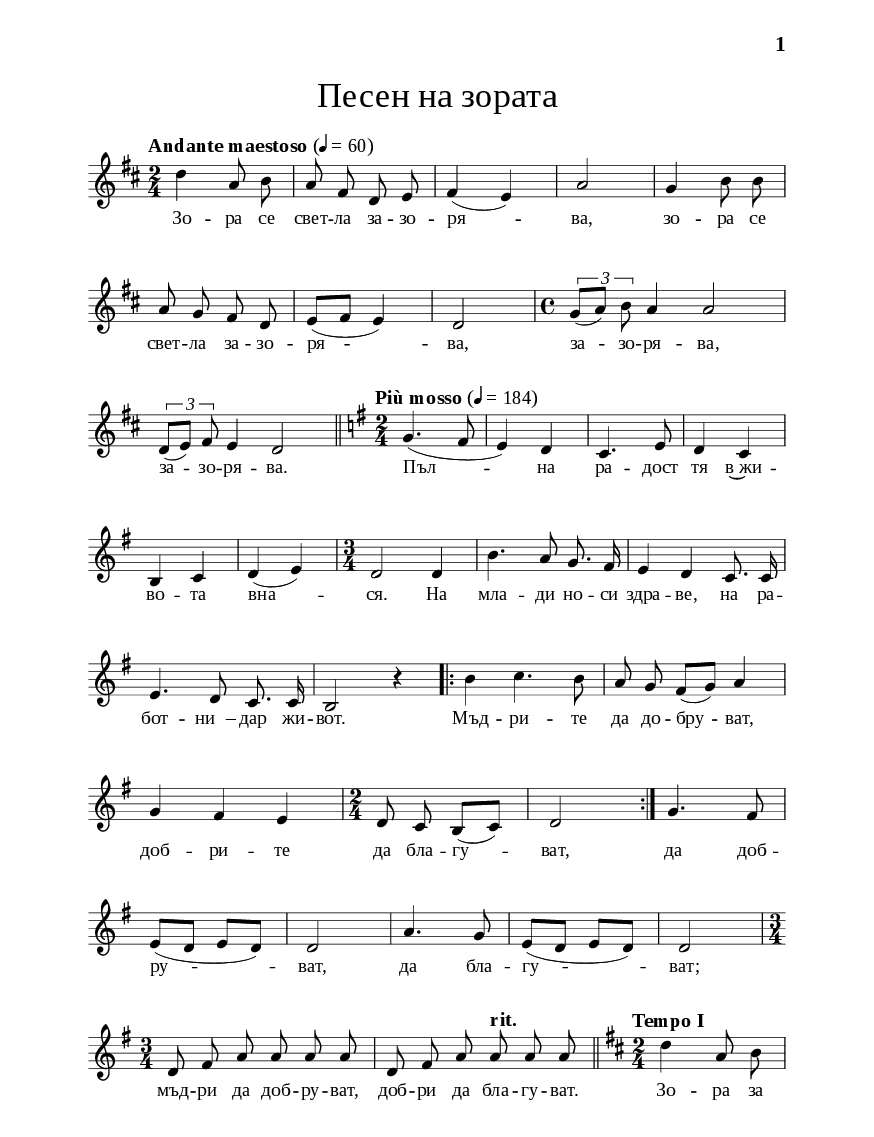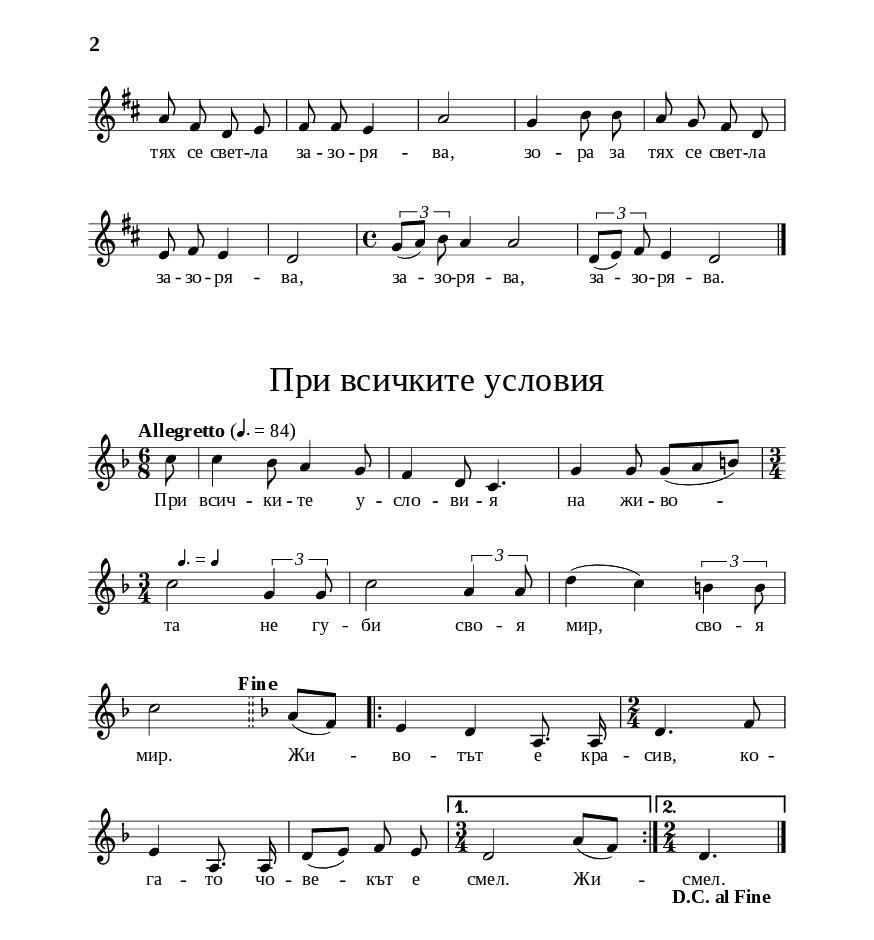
\version "2.24.3"

% include paper part and global functions
\include "include/globals.ily"

\bookpart {
  \label #'ref106
  \tocItem \markup "Песен на зората"
  \include "include/bookpart-paper.ily"
  \score {
    \include "include/score-layout.ily"


    \new Voice \relative c' {
      \clef treble
      \key d \major
      \time 2/4
      \tempoFunc "Andante maestoso" 4 "60"
      \autoBeamOff
      d'4 a8 b8 | a8 fis8 d e | fis4 ( e4 ) | a2 | g4 b8 b| \break

      a8 g fis d | e [ ( fis ] e4 )  | d2 | \time 4/4 \tuplet 3/2 { { g8 [ (   a8 ) ] b8 } } a4 a2 \break

      \tuplet 3/2 {    { d,8 [( e8 )] } fis8 } e4 d2 \bar "||"  \key g \major \time 2/4
      \tempoFunc "Più mosso" 4 "184"
      g4. ( fis8 | e4 ) d4 | c4. e8 |  d4 c | \break

      b4 c | d (e) | \time 3/4 d2 d4 | b'4. a8 g8. fis16 | e4 d c8. c16  | \break

      e4. d8 c8. c16 | b2 r4 \bar ".|:"
      b'4 c4. b8 | a8 g fis [(g)] a4  \break

      g4 fis e | \time 2/4 d8 c b8 [(c8) ] | d2 |
      \bar ":|." g4. fis8 | \break

      e8 [( d ] e [d ]) | d2 | a'4. g8  |  e8 [( d8  ] e8 [d8 ]) | d2 | \break

      \time 3/4 d8 fis a a a a | d, fis a \tempo "rit." a a a \bar "||" \key d \major \time 2/4 \tempo "Tempo I" d4 a8 b | \break \pageBreak

      a8 fis d e | fis fis e4| a2 | g4 b8 b | a g fis d | \break

      e8 fis e4 | d2 | \time 4/4 \tuplet 3/2 { g8 [(a8)] b } a4 a2 | \tuplet 3/2 {d,8 [(e8)] fis8  }e4 d2 \bar "|."


    }

    \addlyrics {
      Зо -- ра се свет -- ла за -- зо -- ря -- ва,
      зо -- ра се свет -- ла за -- зо -- ря -- ва,
      за -- зо -- ря -- ва, за -- зо -- ря -- ва.

      Пъл -- на ра -- дост тя в~жи -- во -- та вна -- ся.

      На мла -- ди но -- си здра -- ве,

      на ра -- бот -- "ни  –" дар жи -- вот.

      Мъд -- ри -- те да до -- бру -- ват,

      доб -- ри -- те да бла -- гу -- ват,

      да доб -- ру -- ват, да бла -- гу -- ват;

      мъд -- ри да доб -- ру -- ват,

      доб -- ри да бла -- гу -- ват.

      Зо -- ра за тях се свет -- ла за -- зо -- ря -- ва,

      зо -- ра за тях се свет -- ла за -- зо -- ря -- ва,

      за -- зо -- ря -- ва, за -- зо -- ря -- ва.
    }

    \header {
      title = \titleFunc #'ref_desc_11 "Песен на зората" "Pesen na zorata"
    }

    \midi{}

  } % score

  \markup \vspace #3

  \label #'ref107
  \tocItem \markup "При всичките условия"
  \include "include/bookpart-paper.ily"
  \score {
    \include "include/score-layout.ily"

    \new Voice \relative c' {
      \clef treble
      \key f \major
      \time 6/8
      \tempoFunc "Allegretto" 4. "84"
      \partial 8
      c'8 | c4 bes8 a4 g8 | f4 d8 c4. | g'4  g8 g8 (a b)  | \break

      \time 3/4 \tempo \markup {
        % make tempo note smaller
        \concat {
          \normal-text { "        " }
          \teeny \general-align #Y #DOWN \note {4.} #0.8
          \normal-text { " = " }
          \teeny \general-align #Y #DOWN \note {4} #0.8
        }
      }
      c2 \tuplet 3/2 { g4 g8} | c2 \tuplet 3/2 { a4 a8 } | d4 (c) \tupletUp \tuplet 3/2 { b b8 } | \tupletNeutral \break

      \tempo "                  Fine" c2  \bar "!!" \key d \minor a8 ( f8 ) \autoBeamOff \repeat volta 2 {
        e4 d a8. a16 | \time 2/4 d4. f8 | \break
        e4 a,8. a16 | d8 [(e8)] f8 e |
      }
      \alternative {
        {\time 3/4 d2 a'8 [(f)] }
        {\time 2/4 d4. }
      }
      \bar "|."

    }

    \addlyrics {
      При всич -- ки -- те у -- сло -- ви -- я на жи -- во -- та

      не гу -- би сво -- я мир, сво -- я мир.

      Жи -- во -- тът е кра -- сив,

      ко -- га -- то чо -- ве -- кът е смел.

      Жи -- смел.
    }

    \header {
      title = \titleFunc #'ref_desc_11 "При всичките условия" "Pri vsičkite uslovija"
    }

    \midi{}

  } % score

  \markup \dc-one "D.C. al Fine"



} % bookpart
